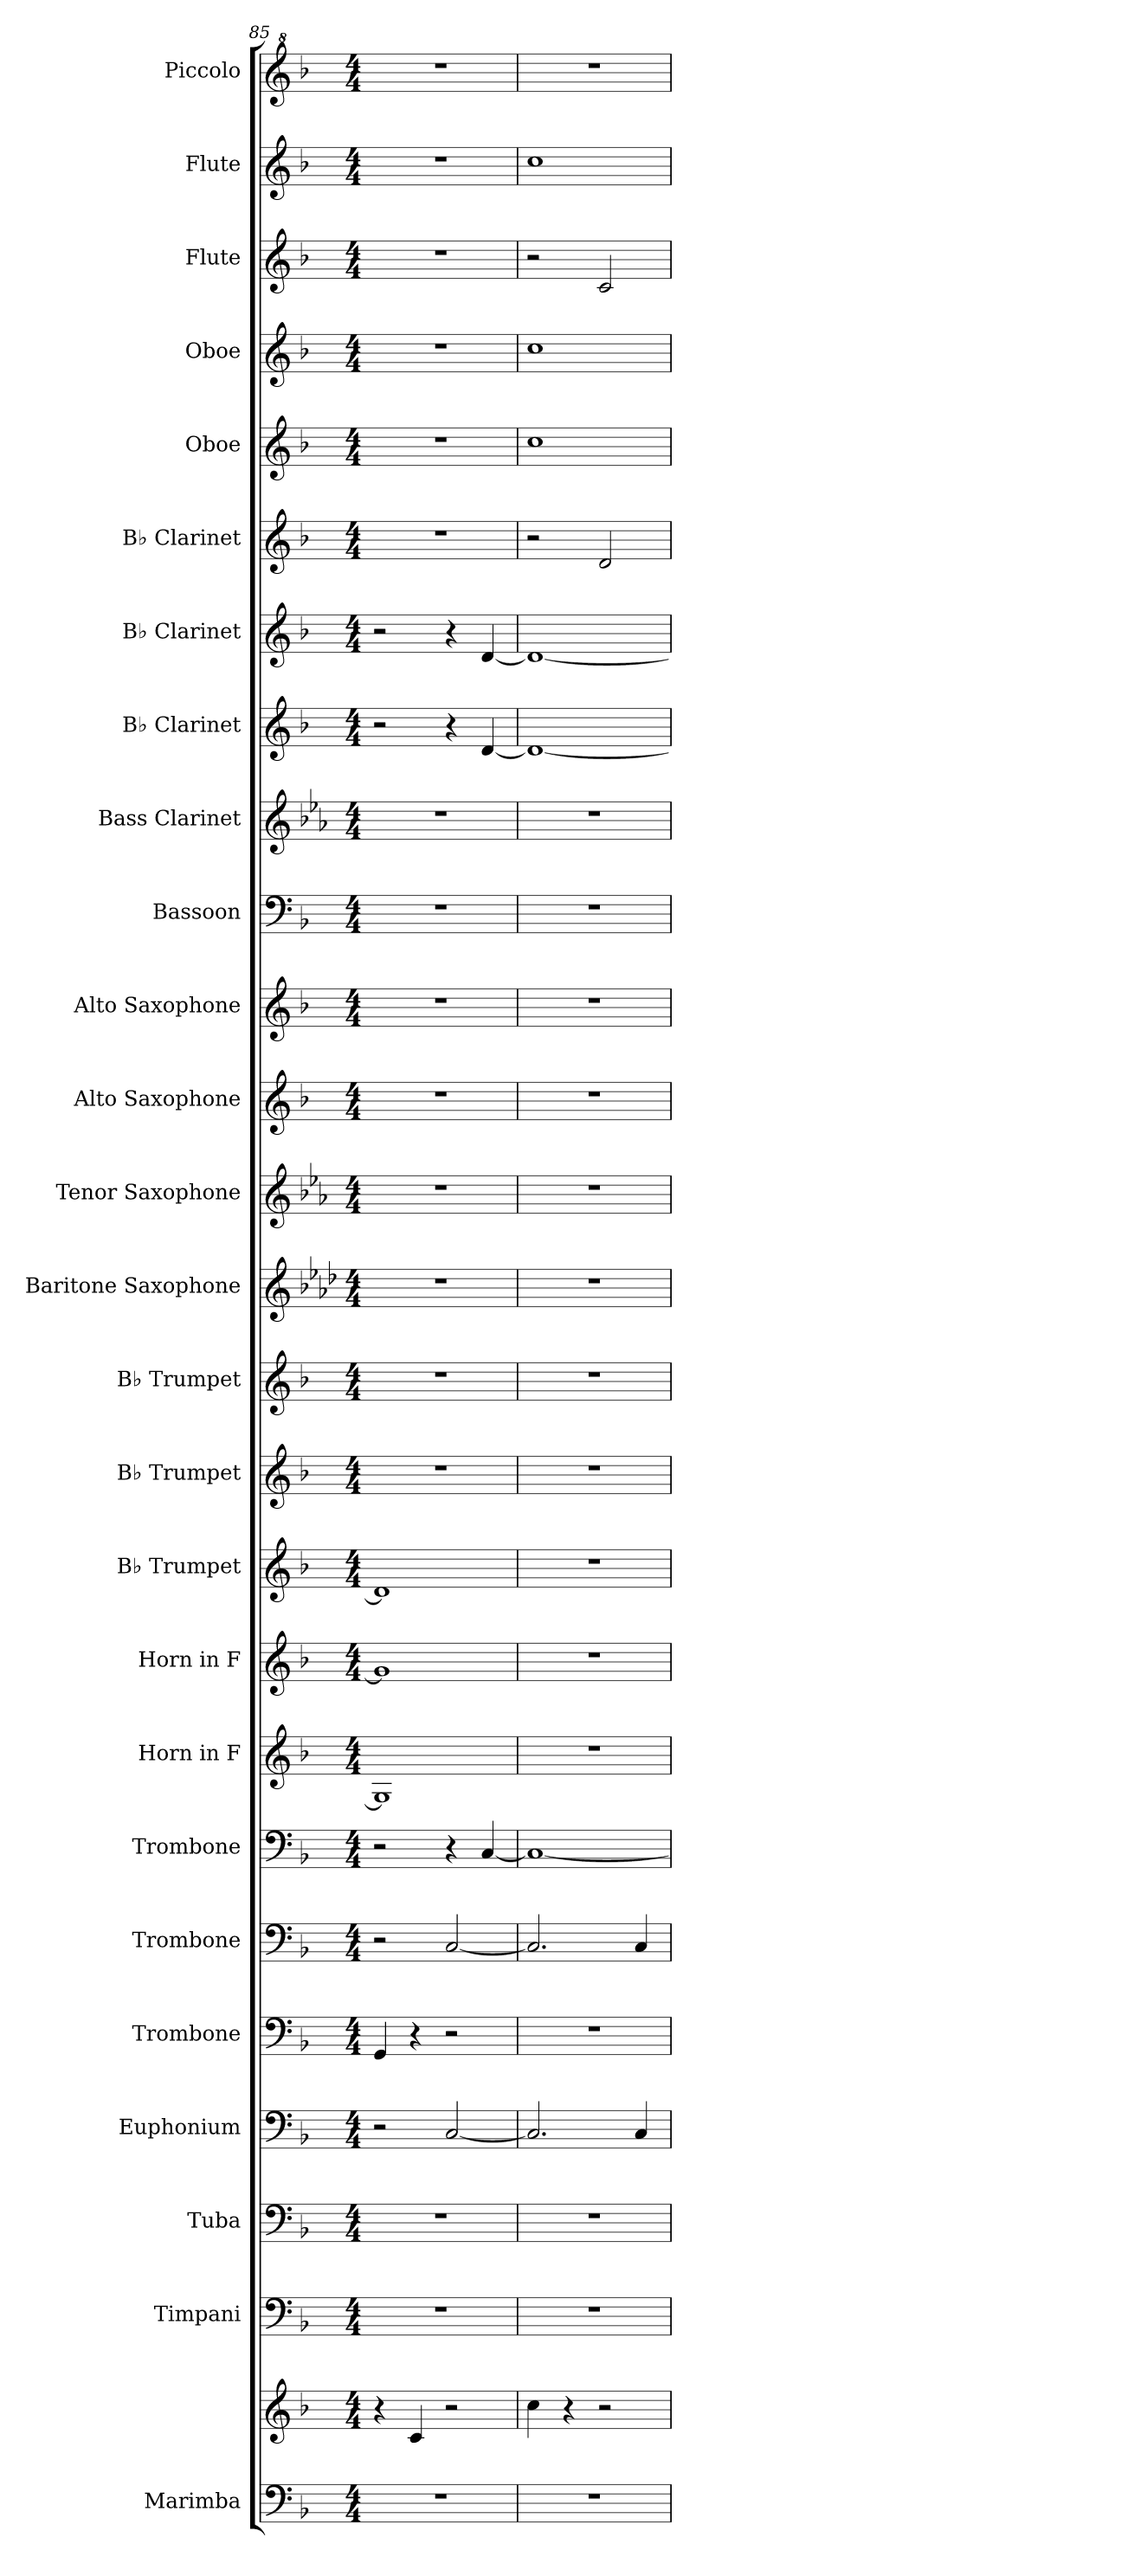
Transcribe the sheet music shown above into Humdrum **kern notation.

**kern	**kern	**kern	**kern	**kern	**kern	**kern	**kern	**kern	**kern	**kern	**kern	**kern	**kern	**kern	**kern	**kern	**kern	**kern	**kern	**kern	**kern	**kern	**kern	**kern	**kern	**kern
*part26	*part26	*part25	*part24	*part23	*part22	*part21	*part20	*part19	*part18	*part17	*part16	*part15	*part14	*part13	*part12	*part11	*part10	*part9	*part8	*part7	*part6	*part5	*part4	*part3	*part2	*part1
*staff27	*staff26	*staff25	*staff24	*staff23	*staff22	*staff21	*staff20	*staff19	*staff18	*staff17	*staff16	*staff15	*staff14	*staff13	*staff12	*staff11	*staff10	*staff9	*staff8	*staff7	*staff6	*staff5	*staff4	*staff3	*staff2	*staff1
*I"Marimba	*	*I"Timpani	*I"Tuba	*I"Euphonium	*I"Trombone	*I"Trombone	*I"Trombone	*I"Horn in F	*I"Horn in F	*I"B♭ Trumpet	*I"B♭ Trumpet	*I"B♭ Trumpet	*I"Baritone Saxophone	*I"Tenor Saxophone	*I"Alto Saxophone	*I"Alto Saxophone	*I"Bassoon	*I"Bass Clarinet	*I"B♭ Clarinet	*I"B♭ Clarinet	*I"B♭ Clarinet	*I"Oboe	*I"Oboe	*I"Flute	*I"Flute	*I"Piccolo
*I'Mrm.	*	*I'Timp.	*I'Tba.	*I'Euph.	*I'Tbn.	*I'Tbn.	*I'Tbn.	*	*	*I'B♭ Tpt.	*I'B♭ Tpt.	*I'B♭ Tpt.	*I'Bar. Sax.	*I'T. Sax.	*I'A. Sax.	*I'A. Sax.	*I'Bsn.	*I'B. Cl.	*I'B♭ Cl.	*I'B♭ Cl.	*I'B♭ Cl.	*I'Ob.	*I'Ob.	*I'Fl.	*I'Fl.	*I'Picc.
*clefF4	*clefG2	*clefF4	*clefF4	*clefF4	*clefF4	*clefF4	*clefF4	*clefG2	*clefG2	*clefG2	*clefG2	*clefG2	*clefG2	*clefG2	*clefG2	*clefG2	*clefF4	*clefG2	*clefG2	*clefG2	*clefG2	*clefG2	*clefG2	*clefG2	*clefG2	*clefG^2
*	*	*	*	*	*	*	*	*ITrd4c7	*ITrd4c7	*ITrd1c2	*ITrd1c2	*ITrd1c2	*ITrd12c21	*ITrd8c14	*ITrd5c9	*ITrd5c9	*	*ITrd8c14	*ITrd1c2	*ITrd1c2	*ITrd1c2	*	*	*	*	*ITrd-7c-12
*k[b-]	*k[b-]	*k[b-]	*k[b-]	*k[b-]	*k[b-]	*k[b-]	*k[b-]	*k[b-e-]	*k[b-e-]	*k[b-e-a-]	*k[b-e-a-]	*k[b-e-a-]	*k[b-e-a-d-]	*k[b-e-a-]	*k[b-e-a-d-]	*k[b-e-a-d-]	*k[b-]	*k[b-e-a-]	*k[b-e-a-]	*k[b-e-a-]	*k[b-e-a-]	*k[b-]	*k[b-]	*k[b-]	*k[b-]	*k[b-]
*M4/4	*M4/4	*M4/4	*M4/4	*M4/4	*M4/4	*M4/4	*M4/4	*M4/4	*M4/4	*M4/4	*M4/4	*M4/4	*M4/4	*M4/4	*M4/4	*M4/4	*M4/4	*M4/4	*M4/4	*M4/4	*M4/4	*M4/4	*M4/4	*M4/4	*M4/4	*M4/4
=85	=85	=85	=85	=85	=85	=85	=85	=85	=85	=85	=85	=85	=85	=85	=85	=85	=85	=85	=85	=85	=85	=85	=85	=85	=85	=85
1r	4r	1r	1r	2r	4GG/	2r	2r	1C]	1c]	1c]	1r	1r	1r	1r	1r	1r	1r	1r	2r	2r	1r	1r	1r	1r	1r	1r
.	4c/	.	.	.	4r	.	.	.	.	.	.	.	.	.	.	.	.	.	.	.	.	.	.	.	.	.
.	2r	.	.	[2C/	2r	[2C/	4r	.	.	.	.	.	.	.	.	.	.	.	4r	4r	.	.	.	.	.	.
.	.	.	.	.	.	.	[4C/	.	.	.	.	.	.	.	.	.	.	.	[4c/	[4c/	.	.	.	.	.	.
=86	=86	=86	=86	=86	=86	=86	=86	=86	=86	=86	=86	=86	=86	=86	=86	=86	=86	=86	=86	=86	=86	=86	=86	=86	=86	=86
1r	4cc\	1r	1r	2.C/]	1r	2.C/]	1C_	1r	1r	1r	1r	1r	1r	1r	1r	1r	1r	1r	1c_	1c_	2r	1cc	1cc	2r	1cc	1r
.	4r	.	.	.	.	.	.	.	.	.	.	.	.	.	.	.	.	.	.	.	.	.	.	.	.	.
.	2r	.	.	.	.	.	.	.	.	.	.	.	.	.	.	.	.	.	.	.	2c/	.	.	2c/	.	.
.	.	.	.	4C/	.	4C/	.	.	.	.	.	.	.	.	.	.	.	.	.	.	.	.	.	.	.	.
=	=	=	=	=	=	=	=	=	=	=	=	=	=	=	=	=	=	=	=	=	=	=	=	=	=	=
*-	*-	*-	*-	*-	*-	*-	*-	*-	*-	*-	*-	*-	*-	*-	*-	*-	*-	*-	*-	*-	*-	*-	*-	*-	*-	*-
